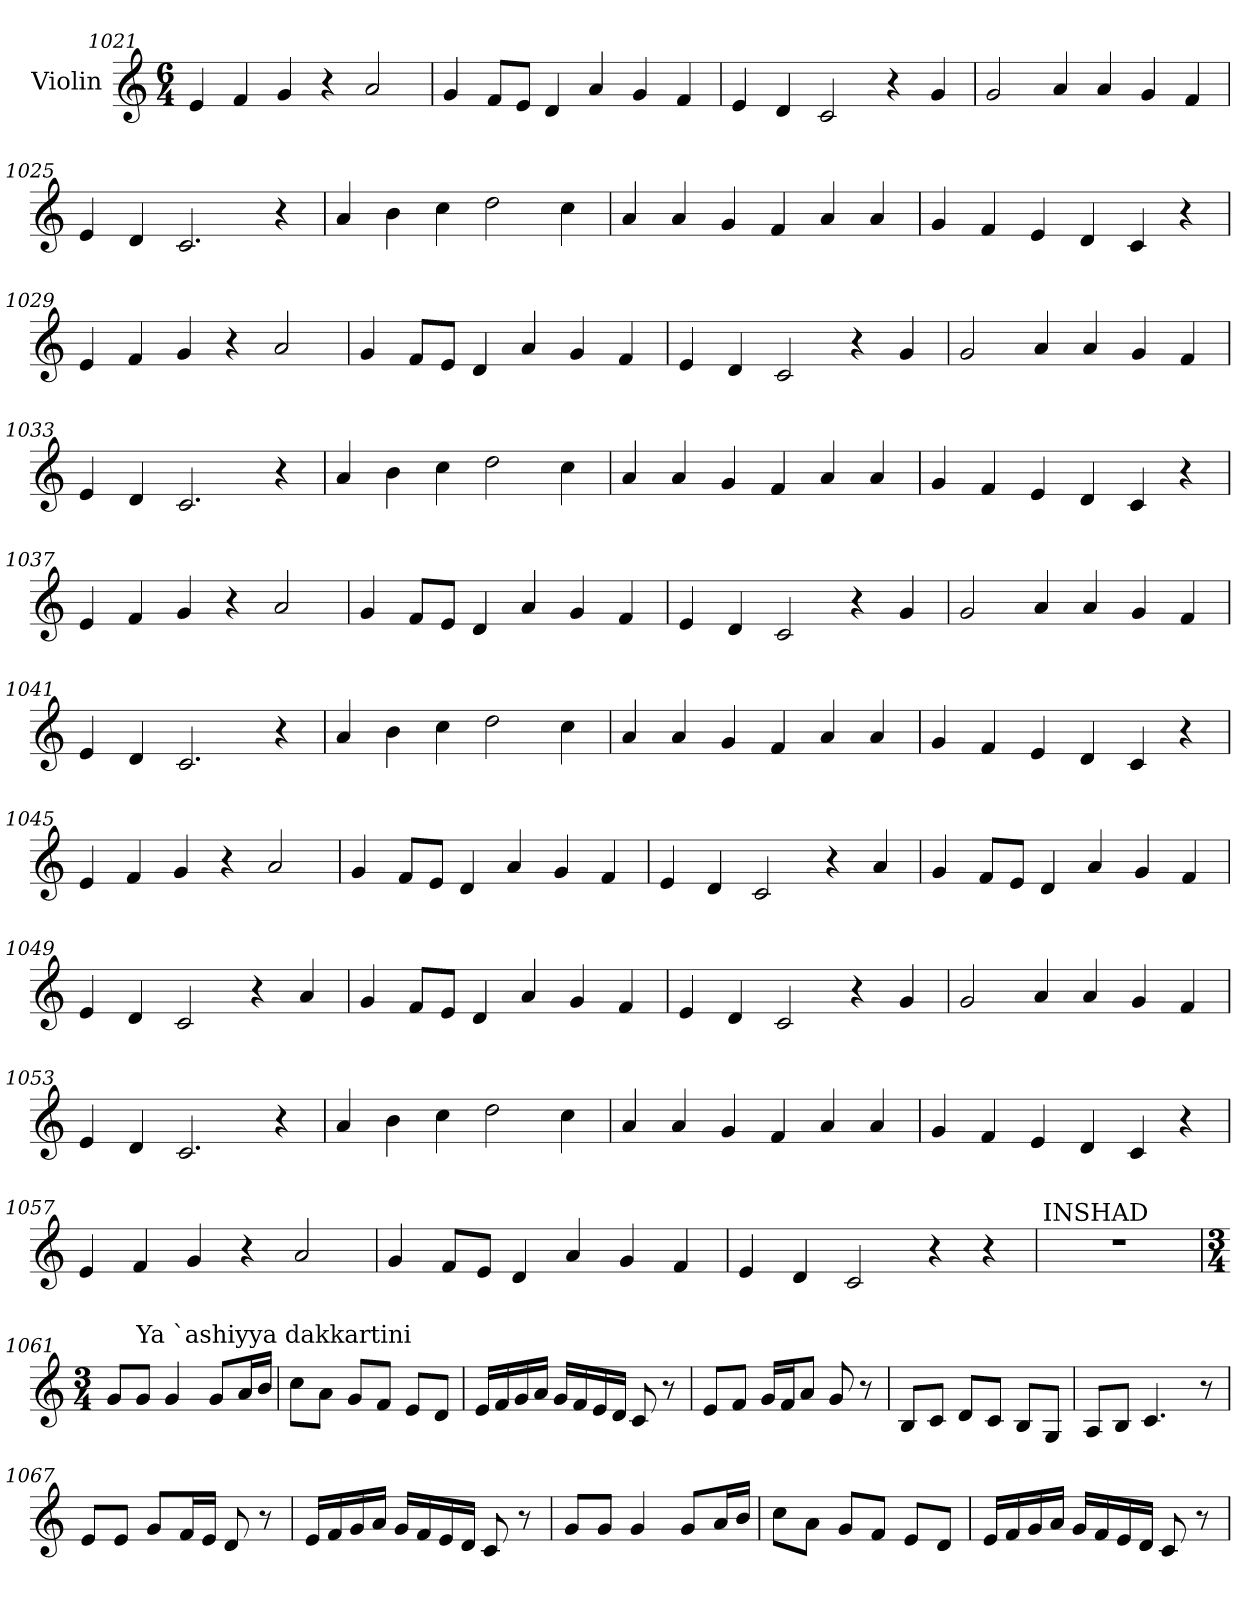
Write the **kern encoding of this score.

**kern
*part1
*staff1
*I"Violin
*clefG2
*k[]
*C:
*M6/4
=1021
4e/
4f/
4g/
4r
2a/
!!LO:LB:g=z
=1022
4g/
8f/L
8e/J
4d/
4a/
4g/
4f/
=1023
4e/
4d/
2c/
4r
4g/
=1024
2g/
4a/
4a/
4g/
4f/
=1025
4e/
4d/
2.c/
4r
!!LO:LB:g=z
=1026
4a/
4b\
4cc\
2dd\
4cc\
=1027
4a/
4a/
4g/
4f/
4a/
4a/
=1028
4g/
4f/
4e/
4d/
4c/
4r
=1029
4e/
4f/
4g/
4r
2a/
!!LO:LB:g=z
=1030
4g/
8f/L
8e/J
4d/
4a/
4g/
4f/
=1031
4e/
4d/
2c/
4r
4g/
=1032
2g/
4a/
4a/
4g/
4f/
=1033
4e/
4d/
2.c/
4r
!!LO:LB:g=z
=1034
4a/
4b\
4cc\
2dd\
4cc\
=1035
4a/
4a/
4g/
4f/
4a/
4a/
=1036
4g/
4f/
4e/
4d/
4c/
4r
=1037
4e/
4f/
4g/
4r
2a/
!!LO:LB:g=z
=1038
4g/
8f/L
8e/J
4d/
4a/
4g/
4f/
=1039
4e/
4d/
2c/
4r
4g/
=1040
2g/
4a/
4a/
4g/
4f/
=1041
4e/
4d/
2.c/
4r
!!LO:LB:g=z
=1042
4a/
4b\
4cc\
2dd\
4cc\
=1043
4a/
4a/
4g/
4f/
4a/
4a/
=1044
4g/
4f/
4e/
4d/
4c/
4r
=1045
4e/
4f/
4g/
4r
2a/
!!LO:PB:g=z
=1046
4g/
8f/L
8e/J
4d/
4a/
4g/
4f/
=1047
4e/
4d/
2c/
4r
4a/
=1048
4g/
8f/L
8e/J
4d/
4a/
4g/
4f/
=1049
4e/
4d/
2c/
4r
4a/
!!LO:LB:g=z
=1050
4g/
8f/L
8e/J
4d/
4a/
4g/
4f/
=1051
4e/
4d/
2c/
4r
4g/
=1052
2g/
4a/
4a/
4g/
4f/
=1053
4e/
4d/
2.c/
4r
!!LO:LB:g=z
=1054
4a/
4b\
4cc\
2dd\
4cc\
=1055
4a/
4a/
4g/
4f/
4a/
4a/
=1056
4g/
4f/
4e/
4d/
4c/
4r
=1057
4e/
4f/
4g/
4r
2a/
!!LO:LB:g=z
=1058
4g/
8f/L
8e/J
4d/
4a/
4g/
4f/
=1059
4e/
4d/
2c/
4r
4r
=1060
!LO:TX:a:t=INSHAD
1.r
=1061
*M3/4
*MM80
8g/L
!LO:TX:a:t=Ya `ashiyya dakkartini
8g/J
4g/
8g/L
16a/L
16b/JJ
=1062
8cc\L
8a\J
8g/L
8f/J
8e/L
8d/J
!!LO:LB:g=z
=1063
16e/LL
16f/
16g/
16a/JJ
16g/LL
16f/
16e/
16d/JJ
8c/
8r
!!LO:LB:g=z
=1064
8e/L
8f/J
16g/LL
16f/J
8a/J
8g/
8r
=1065
8B/L
8c/J
8d/L
8c/J
8B/L
8G/J
=1066
8A/L
8B/J
4.c/
8r
=1067
8e/L
8e/J
8g/L
16f/L
16e/JJ
8d/
8r
=1068
16e/LL
16f/
16g/
16a/JJ
16g/LL
16f/
16e/
16d/JJ
8c/
8r
!!LO:LB:g=z
=1069
8g/L
8g/J
4g/
8g/L
16a/L
16b/JJ
=1070
8cc\L
8a\J
8g/L
8f/J
8e/L
8d/J
=1071
16e/LL
16f/
16g/
16a/JJ
16g/LL
16f/
16e/
16d/JJ
8c/
8r
=
*-
